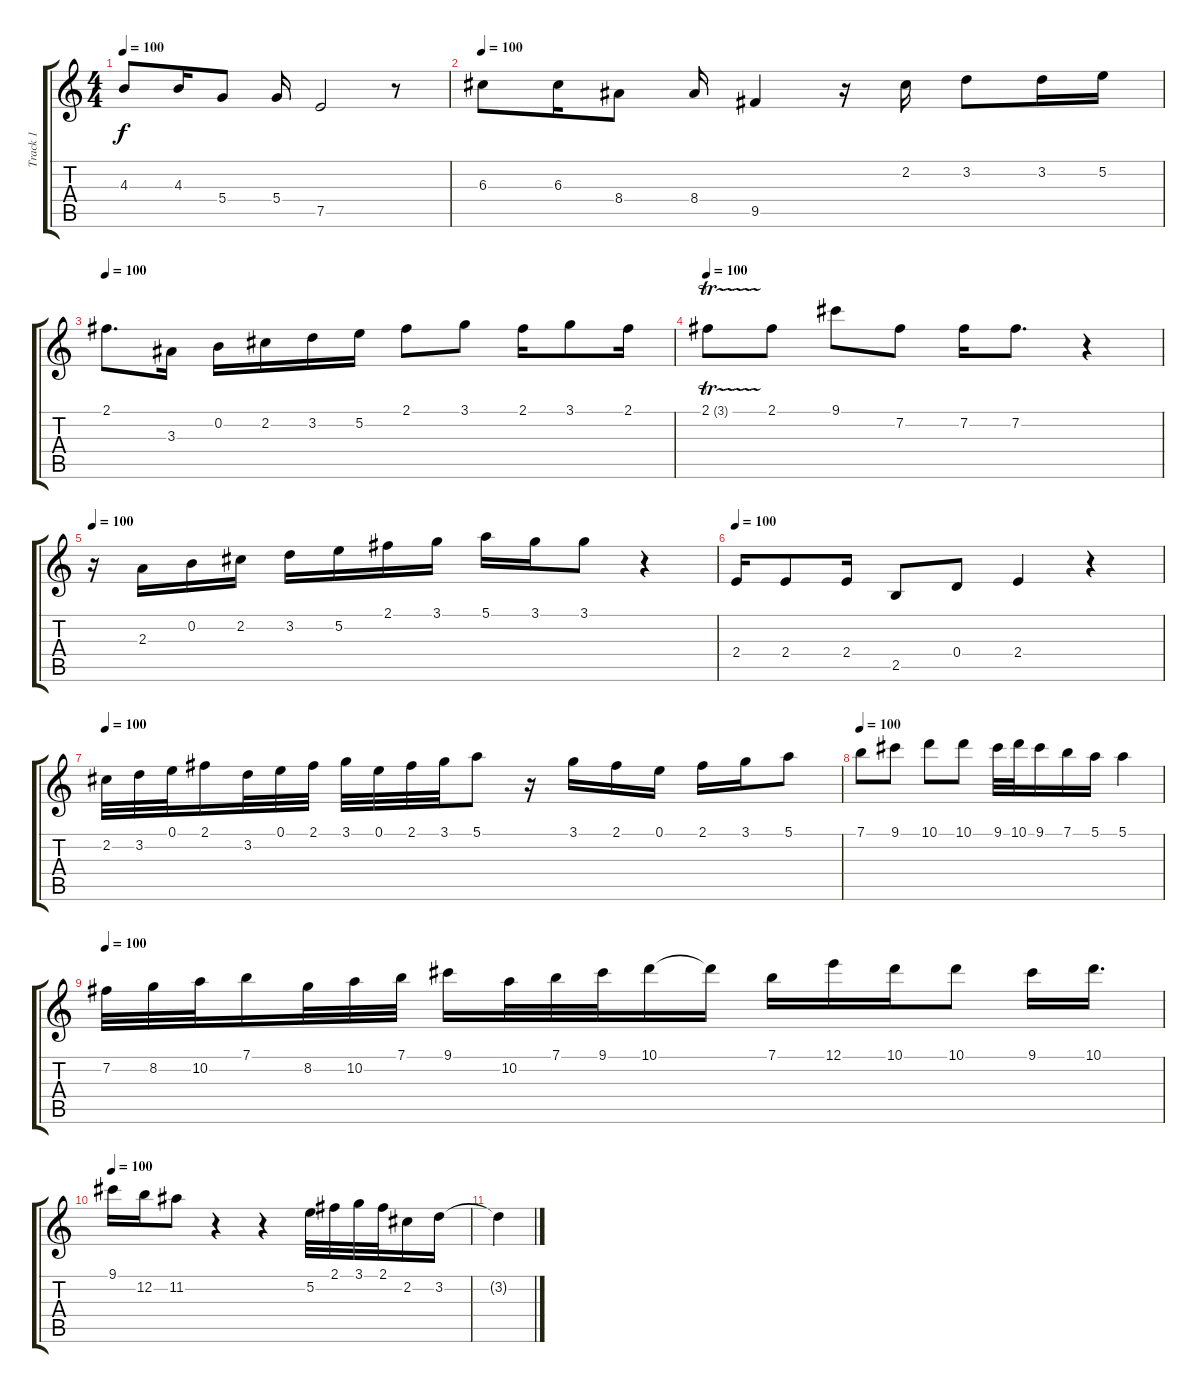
\track ("Track 1" "Track 1") {instrument acousticguitarnylon}
\staff {score tabs}
\tuning (E4 B3 G3 D3 A2 E2) {hide}
\ts (4 4)
\tempo 100
\clef g2
\ks c
4.3.8{dy f} 4.3.16 5.4.8 5.4.16 7.5.2 r.8 |
\tempo 100
6.3.8 6.3.16 8.4.8 8.4.16 9.5.4 r.16 2.2.16 3.2.8 3.2.16 5.2.16 |
\tempo 100
2.1.8{d} 3.3.16 0.2.16 2.2.16 3.2.16 5.2.16 2.1.8 3.1.8 2.1.16 3.1.8 2.1.16 |
\tempo 100
2.1{tr (3 64)}.8 2.1.8 9.1.8 7.2.8 7.2.16 7.2.8{d} r.4 |
\tempo 100
r.16 2.3.16 0.2.16 2.2.16 3.2.16 5.2.16 2.1.16 3.1.16 5.1.16 3.1.16 3.1.8 r.4 |
\tempo 100
2.4.16 2.4.8 2.4.16 2.5.8 0.4.8 2.4.4 r.4 |
\tempo 100
2.2.32 3.2.32 0.1.32 2.1.16 3.2.32 0.1.32 2.1.32 3.1.32 0.1.32 2.1.32 3.1.32 5.1.8 r.16 3.1.16 2.1.16 0.1.16 2.1.16 3.1.16 5.1.8 |
\tempo 100
7.1.8 9.1.8 10.1.8 10.1.8 9.1.32 10.1.32 9.1.16 7.1.16 5.1.16 5.1.4 |
\tempo 100
7.2.32 8.2.32 10.2.32 7.1.16 8.2.32 10.2.32 7.1.32 9.1.16 10.2.32 7.1.32 9.1.32 10.1.16 10.1{t}.16 7.1.16 12.1.16 10.1.16 10.1.8 9.1.16 10.1.16{d} |
\tempo 100
9.1.16 12.2.16 11.2.8 r.4 r.4 5.2.32 2.1.32 3.1.32 2.1.32 2.2.16 3.2.16 |
3.2{t}.4
